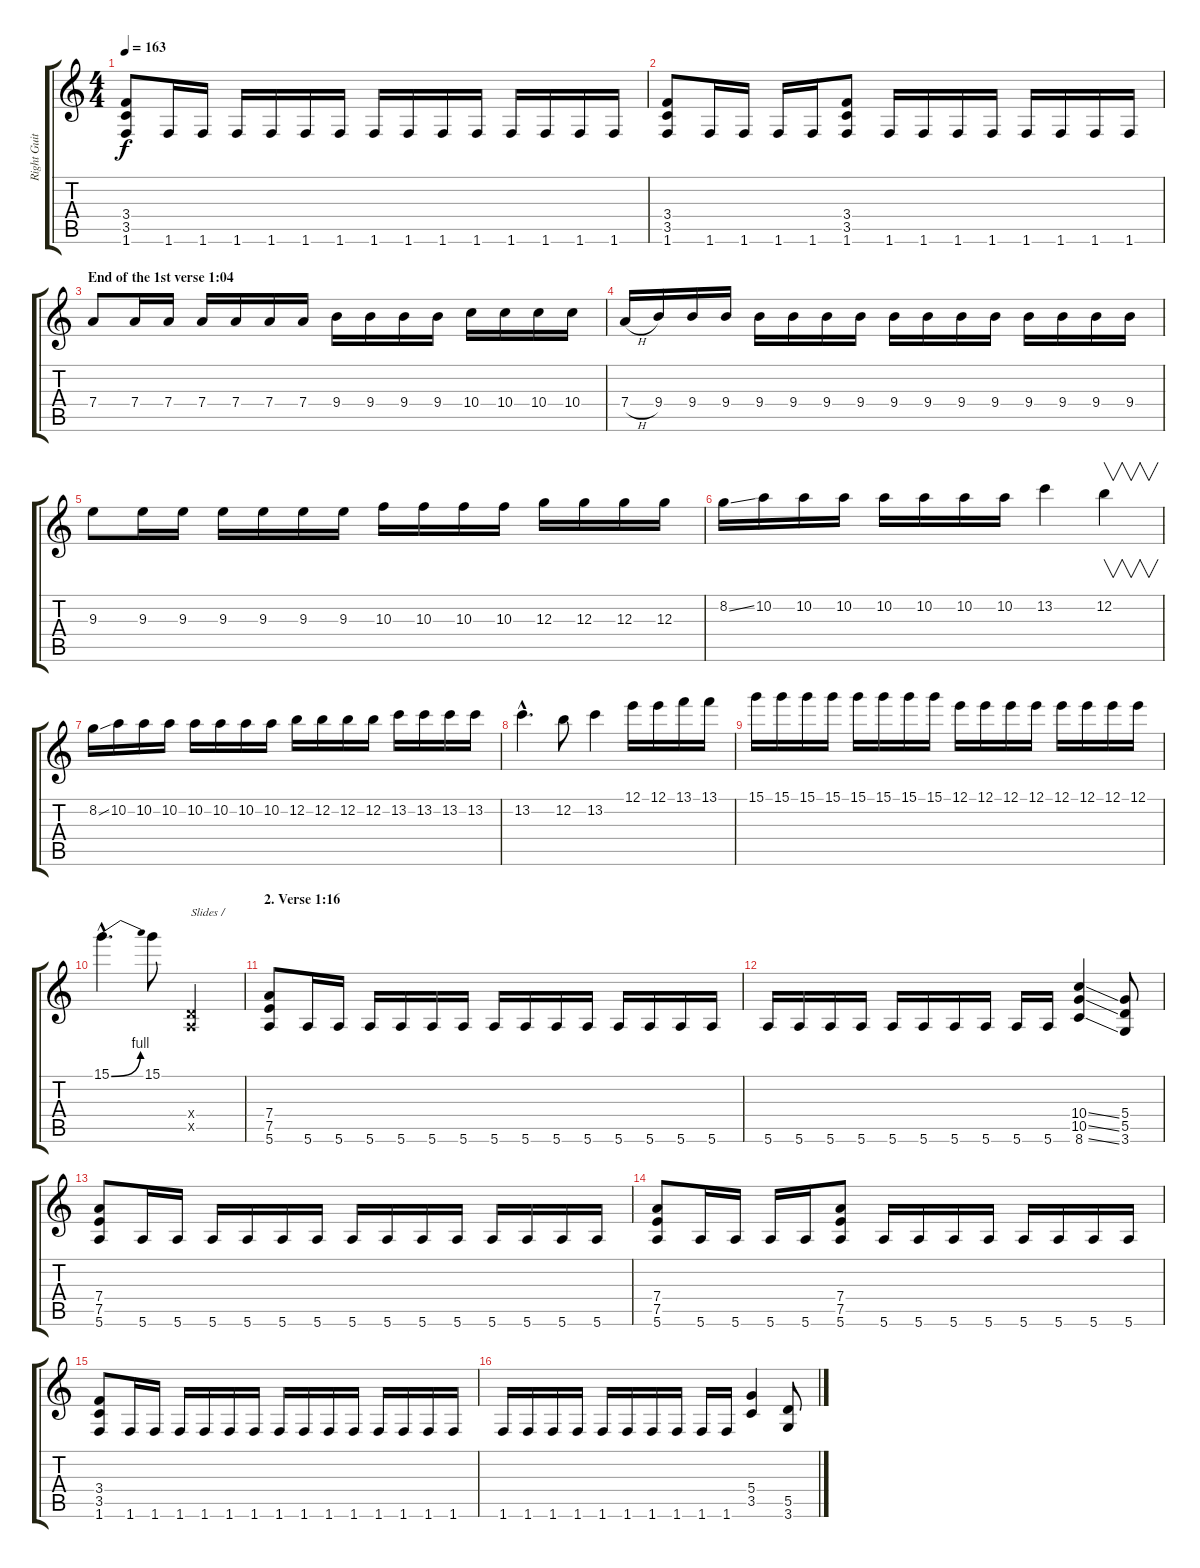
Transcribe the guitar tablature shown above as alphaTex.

\track ("Right Guitar" "Right Guit") {instrument distortionguitar}
\staff {score tabs}
\tuning (E4 B3 G3 D3 A2 E2) {hide}
\ts (4 4)
\tempo 163
\clef g2
\ks c
(3.4 3.5 1.6).8{dy f} 1.6.16 1.6.16 1.6.16 1.6.16 1.6.16 1.6.16 1.6.16 1.6.16 1.6.16 1.6.16 1.6.16 1.6.16 1.6.16 1.6.16 |
(3.4 3.5 1.6).8 1.6.16 1.6.16 1.6.16 1.6.16 (3.4 3.5 1.6).8 1.6.16 1.6.16 1.6.16 1.6.16 1.6.16 1.6.16 1.6.16 1.6.16 |
\section ("" "End of the 1st verse 1:04")
7.4.8 7.4.16 7.4.16 7.4.16 7.4.16 7.4.16 7.4.16 9.4.16 9.4.16 9.4.16 9.4.16 10.4.16 10.4.16 10.4.16 10.4.16 |
7.4{h}.16 9.4.16 9.4.16 9.4.16 9.4.16 9.4.16 9.4.16 9.4.16 9.4.16 9.4.16 9.4.16 9.4.16 9.4.16 9.4.16 9.4.16 9.4.16 |
9.3.8 9.3.16 9.3.16 9.3.16 9.3.16 9.3.16 9.3.16 10.3.16 10.3.16 10.3.16 10.3.16 12.3.16 12.3.16 12.3.16 12.3.16 |
8.2{ss}.16 10.2.16 10.2.16 10.2.16 10.2.16 10.2.16 10.2.16 10.2.16 13.2.4 12.2.4{v} |
8.2{ss}.16 10.2.16 10.2.16 10.2.16 10.2.16 10.2.16 10.2.16 10.2.16 12.2.16 12.2.16 12.2.16 12.2.16 13.2.16 13.2.16 13.2.16 13.2.16 |
13.2{hac}.4{d} 12.2.8 13.2.4 12.1.16 12.1.16 13.1.16 13.1.16 |
15.1.16 15.1.16 15.1.16 15.1.16 15.1.16 15.1.16 15.1.16 15.1.16 12.1.16 12.1.16 12.1.16 12.1.16 12.1.16 12.1.16 12.1.16 12.1.16 |
15.1{be (bend 0 0 60 4) hac}.4{d} 15.1.8 (0.4{x} 0.5{x}).2{txt "Slides /"} |
\section ("" "2. Verse 1:16")
(7.4 7.5 5.6).8 5.6.16 5.6.16 5.6.16 5.6.16 5.6.16 5.6.16 5.6.16 5.6.16 5.6.16 5.6.16 5.6.16 5.6.16 5.6.16 5.6.16 |
5.6.16 5.6.16 5.6.16 5.6.16 5.6.16 5.6.16 5.6.16 5.6.16 5.6.16 5.6.16 (10.4{ss} 10.5{ss} 8.6{ss}).4 (5.4 5.5 3.6).8 |
(7.4 7.5 5.6).8 5.6.16 5.6.16 5.6.16 5.6.16 5.6.16 5.6.16 5.6.16 5.6.16 5.6.16 5.6.16 5.6.16 5.6.16 5.6.16 5.6.16 |
(7.4 7.5 5.6).8 5.6.16 5.6.16 5.6.16 5.6.16 (7.4 7.5 5.6).8 5.6.16 5.6.16 5.6.16 5.6.16 5.6.16 5.6.16 5.6.16 5.6.16 |
(3.4 3.5 1.6).8 1.6.16 1.6.16 1.6.16 1.6.16 1.6.16 1.6.16 1.6.16 1.6.16 1.6.16 1.6.16 1.6.16 1.6.16 1.6.16 1.6.16 |
1.6.16 1.6.16 1.6.16 1.6.16 1.6.16 1.6.16 1.6.16 1.6.16 1.6.16 1.6.16 (5.4 3.5).4 (5.5 3.6).8
